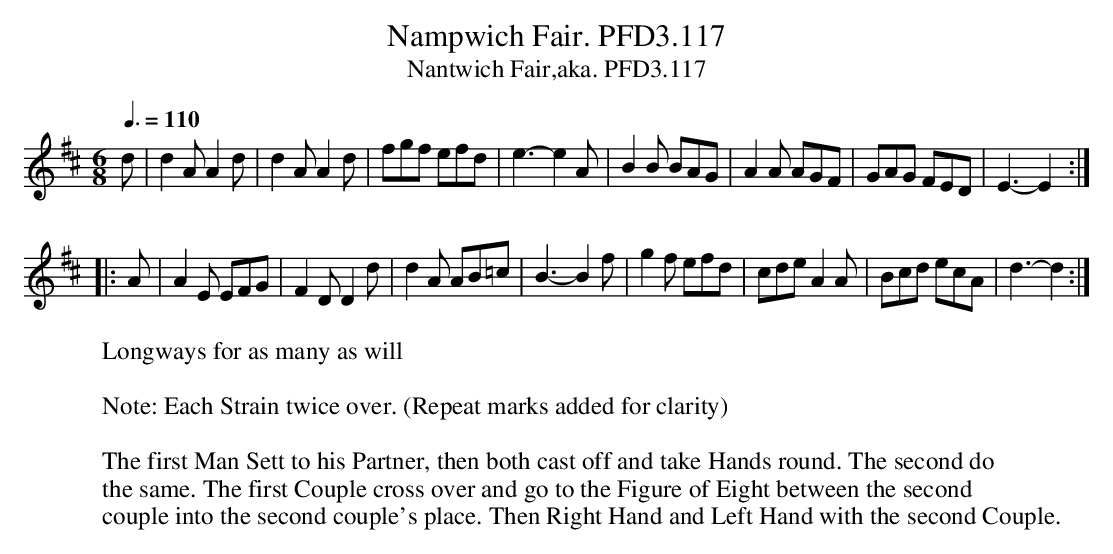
X:1
T:Nampwich Fair. PFD3.117
T:Nantwich Fair,aka. PFD3.117
W:Longways for as many as will
M:6/8
L:1/8
Q:3/8=110
K:D
d|d2A A2d|d2A A2d|fgf efd|e3-e2 A|B2B BAG|A2A AGF|GAG FED|E3-E2:|
|:A|A2E EFG|F2D D2d|d2A AB=c|B3-B2 f|g2f efd|cde A2A|Bcd ecA|d3-d2:|
W:
W:Note: Each Strain twice over. (Repeat marks added for clarity)
W:
W:The first Man Sett to his Partner, then both cast off and take Hands round. The second do
W:the same. The first Couple cross over and go to the Figure of Eight between the second
W:couple into the second couple's place. Then Right Hand and Left Hand with the second Couple.
